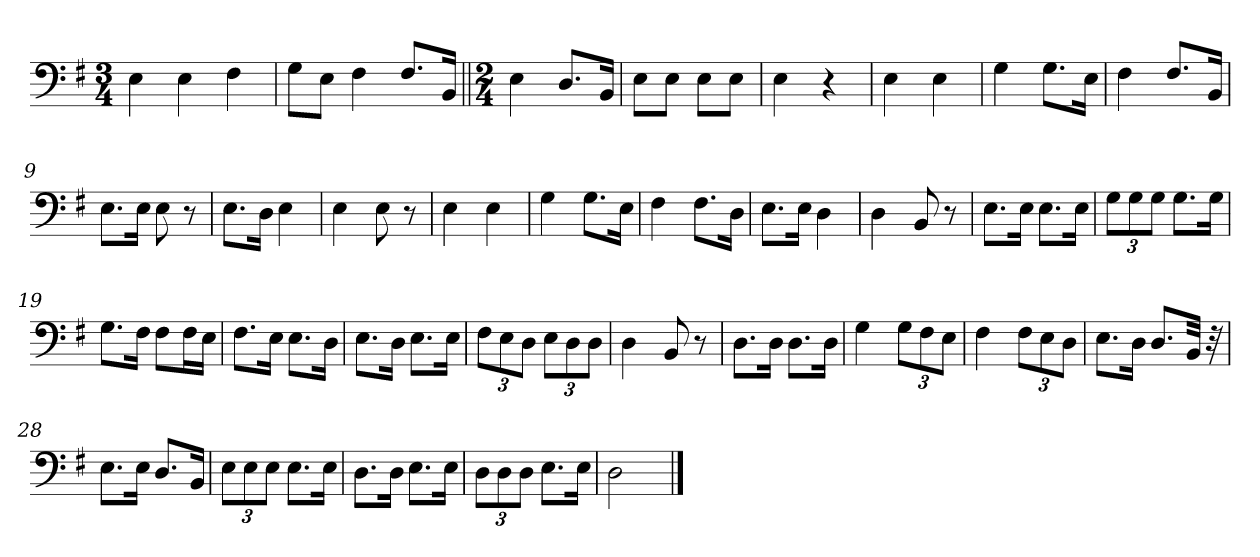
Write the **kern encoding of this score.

**kern
*part1
*staff1
*clefF4
*k[f#]
*M3/4
=1
4E\
4E\
4F#\
=2
8G\L
8E\J
4F#\
8.F#/L
16BB/Jk
=3||
*M2/4
4E\
8.D/L
16BB/Jk
=4
8E\L
8E\J
8E\L
8E\J
=5
4E\
4r
=6
4E\
4E\
=7
4G\
8.G\L
16E\Jk
=8
4F#\
8.F#/L
16BB/Jk
=9
8.E\L
16E\Jk
8E\
8r
=10
8.E\L
16D\Jk
4E\
=11
4E\
8E\
8r
=12
4E\
4E\
=13
4G\
8.G\L
16E\Jk
=14
4F#\
8.F#\L
16D\Jk
=15
8.E\L
16E\Jk
4D\
=16
4D\
8BB/
8r
=17
8.E\L
16E\Jk
8.E\L
16E\Jk
=18
12G\L
12G\
12G\J
8.G\L
16G\Jk
=19
8.G\L
16F#\Jk
8F#\L
16F#\L
16E\JJ
=20
8.F#\L
16E\Jk
8.E\L
16D\Jk
=21
8.E\L
16D\Jk
8.E\L
16E\Jk
=22
12F#\L
12E\
12D\J
12E\L
12D\
12D\J
=23
4D\
8BB/
8r
=24
8.D\L
16D\Jk
8.D\L
16D\Jk
=25
4G\
12G\L
12F#\
12E\J
=26
4F#\
12F#\L
12E\
12D\J
=27
8.E\L
16D\Jk
8.D/L
32BB/Jkk
32r
=28
8.E\L
16E\Jk
8.D/L
16BB/Jk
=29
12E\L
12E\
12E\J
8.E\L
16E\Jk
=30
8.D\L
16D\Jk
8.E\L
16E\Jk
=31
12D\L
12D\
12D\J
8.E\L
16E\Jk
=32
2D\
==
*-
